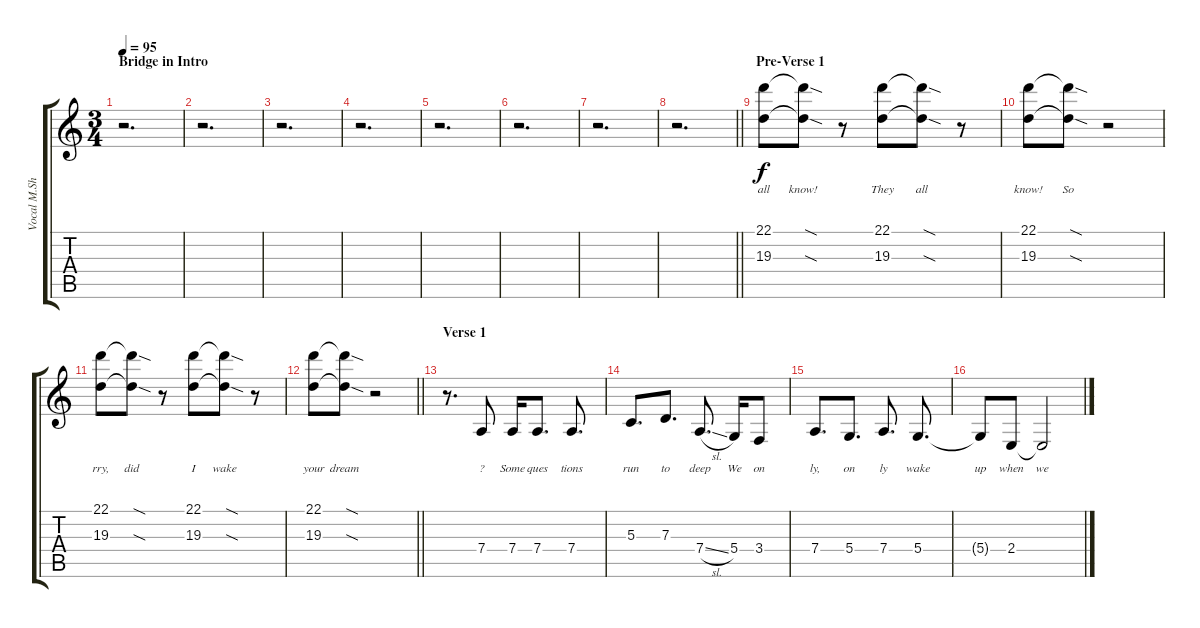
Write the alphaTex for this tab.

\track ("Vocal M.Shadows" "Vocal M.Sh") {instrument oboe}
\staff {score tabs}
\tuning (E4 B3 G3 D3 A2 D2) {hide}
\ts (3 4)
\section ("" "Bridge in Intro")
\tempo 95
\clef g2
\ks c
r.2{d dy f} |
r.2{d} |
r.2{d} |
r.2{d} |
r.2{d} |
r.2{d} |
r.2{d} |
\barLineRight lightlight
r.2{d} |
\section ("" "Pre-Verse 1")
(22.1 19.3).8{lyrics (0 "all") lyrics (1 "") lyrics (2 "") lyrics (3 "") lyrics (4 "") volume 13} (22.1{sod t} 19.3{sod t}).8{lyrics (0 "know!") lyrics (1 "") lyrics (2 "") lyrics (3 "") lyrics (4 "")} r.8 (22.1 19.3).8{lyrics (0 "They") lyrics (1 "") lyrics (2 "") lyrics (3 "") lyrics (4 "") beam merge} (22.1{sod t} 19.3{sod t}).8{lyrics (0 "all") lyrics (1 "") lyrics (2 "") lyrics (3 "") lyrics (4 "")} r.8 |
(22.1 19.3).8{lyrics (0 "know!") lyrics (1 "") lyrics (2 "") lyrics (3 "") lyrics (4 "")} (22.1{sod t} 19.3{sod t}).8{lyrics (0 "So") lyrics (1 "") lyrics (2 "") lyrics (3 "") lyrics (4 "")} r.2 |
(22.1 19.3).8{lyrics (0 "rry,") lyrics (1 "") lyrics (2 "") lyrics (3 "") lyrics (4 "")} (22.1{sod t} 19.3{sod t}).8{lyrics (0 "did") lyrics (1 "") lyrics (2 "") lyrics (3 "") lyrics (4 "")} r.8 (22.1 19.3).8{lyrics (0 "I") lyrics (1 "") lyrics (2 "") lyrics (3 "") lyrics (4 "") beam merge} (22.1{sod t} 19.3{sod t}).8{lyrics (0 "wake") lyrics (1 "") lyrics (2 "") lyrics (3 "") lyrics (4 "")} r.8 |
\barLineRight lightlight
(22.1 19.3).8{lyrics (0 "your") lyrics (1 "") lyrics (2 "") lyrics (3 "") lyrics (4 "")} (22.1{sod t} 19.3{sod t}).8{lyrics (0 "dream") lyrics (1 "") lyrics (2 "") lyrics (3 "") lyrics (4 "")} r.2 |
\section ("" "Verse 1")
r.8{d volume 16} 7.4.8{lyrics (0 "?") lyrics (1 "") lyrics (2 "") lyrics (3 "") lyrics (4 "")} 7.4.16{lyrics (0 "Some") lyrics (1 "") lyrics (2 "") lyrics (3 "") lyrics (4 "")} 7.4.8{d lyrics (0 "ques") lyrics (1 "") lyrics (2 "") lyrics (3 "") lyrics (4 "")} 7.4.8{d lyrics (0 "tions") lyrics (1 "") lyrics (2 "") lyrics (3 "") lyrics (4 "")} |
5.3.8{d lyrics (0 "run") lyrics (1 "") lyrics (2 "") lyrics (3 "") lyrics (4 "")} 7.3.8{d lyrics (0 "to") lyrics (1 "") lyrics (2 "") lyrics (3 "") lyrics (4 "")} 7.4{sl}.8{d lyrics (0 "deep") lyrics (1 "") lyrics (2 "") lyrics (3 "") lyrics (4 "")} 5.4.16{lyrics (0 "We") lyrics (1 "") lyrics (2 "") lyrics (3 "") lyrics (4 "")} 3.4.8{lyrics (0 "on") lyrics (1 "") lyrics (2 "") lyrics (3 "") lyrics (4 "")} |
7.4.8{d lyrics (0 "ly,") lyrics (1 "") lyrics (2 "") lyrics (3 "") lyrics (4 "")} 5.4.8{d lyrics (0 "on") lyrics (1 "") lyrics (2 "") lyrics (3 "") lyrics (4 "")} 7.4.8{d lyrics (0 "ly") lyrics (1 "") lyrics (2 "") lyrics (3 "") lyrics (4 "")} 5.4.8{d lyrics (0 "wake") lyrics (1 "") lyrics (2 "") lyrics (3 "") lyrics (4 "")} |
5.4{t}.8{lyrics (0 "up") lyrics (1 "") lyrics (2 "") lyrics (3 "") lyrics (4 "")} 2.4.8{lyrics (0 "when") lyrics (1 "") lyrics (2 "") lyrics (3 "") lyrics (4 "")} 2.4{t}.2{lyrics (0 "we") lyrics (1 "") lyrics (2 "") lyrics (3 "") lyrics (4 "")}
